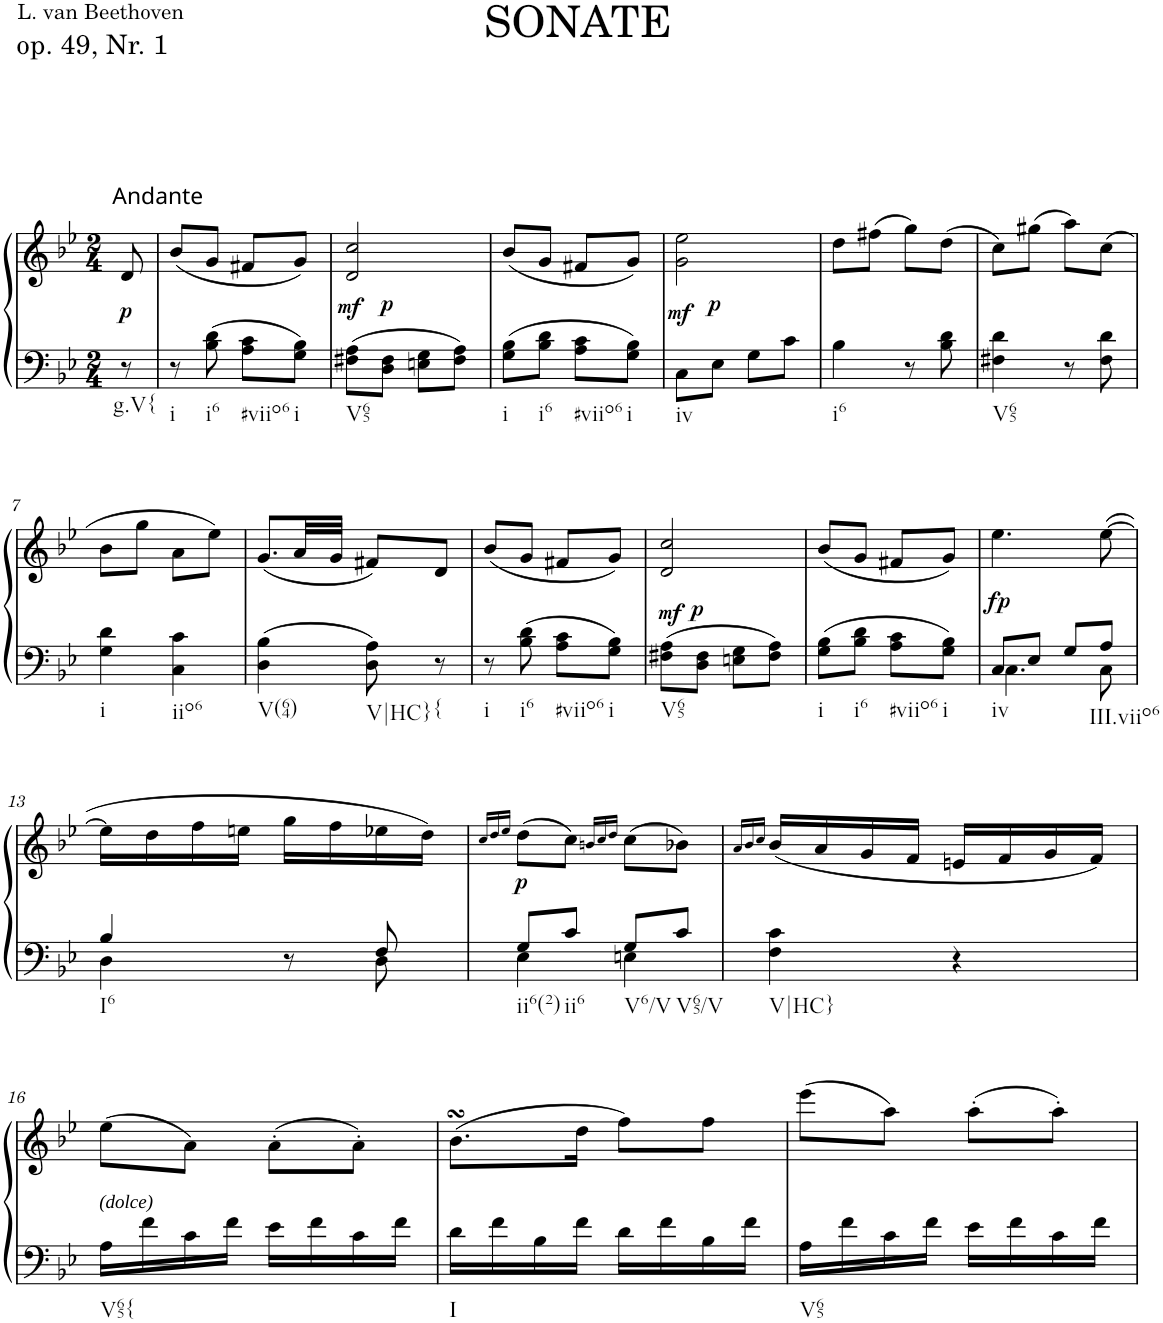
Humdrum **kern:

**kern	**kern	**dynam
*part1	*part1	*part1
*staff2	*staff1	*staff1/2
*I"Klavier linke Hand	*	*
*clefF4	*clefG2	*
*k[b-e-]	*k[b-e-]	*
*M2/4	*M2/4	*
=	=	=
!	!LO:TX:a:t=Andante	!
!LO:TX:b:t=g.V{	!	!
!	!	!LO:DY:b
8r	8d/	p
=1	=1	=1
!LO:TX:b:t=i	!	!
8r	(8b-/L	.
!LO:TX:b:t=i6	!	!
8B-\ 8d\	8g/J	.
!LO:TX:b:t=#viio6	!	!
8A\ 8c\L	8f#X/L	.
!LO:TX:b:t=i	!	!
8G\ 8B-\J	8g/J)	.
=2	=2	=2
!LO:TX:b:t=V65	!	!
!	!	!LO:DY:b
*	*^	*
8F#X\ 8A\L	2d/ 2cc/	8ryy	mf
!	!	!	!LO:DY:b
8D\ 8F#\J	.	4.ryy	p
8En\ 8G\L	.	.	.
8F#\ 8A\J	.	.	.
=3	=3	=3	=3
!LO:TX:b:t=i	!	!	!
*	*v	*v	*
8G\ 8B-\L	(8b-/L	.
!LO:TX:b:t=i6	!	!
8B-\ 8d\J	8g/J	.
!LO:TX:b:t=#viio6	!	!
8A\ 8c\L	8f#X/L	.
!LO:TX:b:t=i	!	!
8G\ 8B-\J	8g/J)	.
=4	=4	=4
!LO:TX:b:t=iv	!	!
!	!	!LO:DY:b
*	*^	*
8C\L	2g\ 2ee-\	8ryy	mf
!	!	!	!LO:DY:b
8E-\J	.	4.ryy	p
8G\L	.	.	.
8c\J	.	.	.
=5	=5	=5	=5
!LO:TX:b:t=i6	!	!	!
*	*v	*v	*
4B-\	8dd\L	.
.	(8ff#X\J	.
8r	8gg\L)	.
8B-\ 8d\	(8dd\J	.
=6	=6	=6
!LO:TX:b:t=V65	!	!
4F#X\ 4d\	8cc\L)	.
.	(8gg#X\J	.
8r	8aa\L)	.
8F#\ 8d\	(8cc\J	.
!!LO:LB:g=z
=7	=7	=7
!LO:TX:b:t=i	!	!
4G\ 4d\	8b-\L	.
.	8gg\J	.
!LO:TX:b:t=iio6	!	!
4C\ 4c\	8a\L	.
.	8ee-\J)	.
=8	=8	=8
!LO:TX:b:t=V(64)	!	!
4D\ 4B-\	(8.g/L	.
.	32a/LL	.
.	32g/JJJ	.
!LO:TX:b:t=V|HC}	!	!
8D\ 8A\	8f#X/L)	.
!LO:TX:b:t={	!	!
8r	8d/J	.
=9	=9	=9
!LO:TX:b:t=i	!	!
8r	(8b-/L	.
!LO:TX:b:t=i6	!	!
8B-\ 8d\	8g/J	.
!LO:TX:b:t=#viio6	!	!
8A\ 8c\L	8f#X/L	.
!LO:TX:b:t=i	!	!
8G\ 8B-\J	8g/J)	.
=10	=10	=10
!LO:TX:b:t=V65	!	!
!	!	!LO:DY:a=2
8F#X\ 8A\L	2d/ 2cc/	mf
!	!	!LO:DY:a=2
8D\ 8F#\J	.	p
8En\ 8G\L	.	.
8F#\ 8A\J	.	.
=11	=11	=11
!LO:TX:b:t=i	!	!
8G\ 8B-\L	(8b-/L	.
!LO:TX:b:t=i6	!	!
8B-\ 8d\J	8g/J	.
!LO:TX:b:t=#viio6	!	!
8A\ 8c\L	8f#X/L	.
!LO:TX:b:t=i	!	!
8G\ 8B-\J	8g/J)	.
=12	=12	=12
*^	*	*
!LO:TX:b:t=iv	!	!	!
!	!	!	!LO:DY:b
8C/L	4.C\	4.ee-\	fp
8E-/J	.	.	.
8G/L	.	.	.
!LO:TX:b:t=III.viio6	!	!	!
8A/J	8C\	([8ee-\	.
!!LO:LB:g=z
=13	=13	=13	=13
!LO:TX:b:t=I6	!	!	!
4B-/	4D\	16ee-\LL]	.
.	.	16dd\	.
.	.	16ff\	.
.	.	16een\JJ	.
8r	8ryy	16gg\LL	.
.	.	16ff\	.
8F/	8D\	16ee-X\	.
.	.	16dd\JJ)	.
=14	=14	=14	=14
.	.	16qcc/LL	.
.	.	16qdd/	.
.	.	16qee-/JJ	.
!LO:TX:b:t=ii6(2)	!	!	!
!	!	!	!LO:DY:b
8G/L	4E-\	(8dd\L	p
!LO:TX:b:t=ii6	!	!	!
8c/J	.	8cc\J)	.
.	.	16qbn/LL	.
.	.	16qcc/	.
.	.	16qdd/JJ	.
!LO:TX:b:t=V6/V	!	!	!
8G/L	4En\	(8cc\L	.
!LO:TX:b:t=V65/V	!	!	!
8c/J	.	8b-X\J)	.
*v	*v	*	*
=15	=15	=15
.	16qa/LL	.
.	16qb-/	.
.	16qcc/JJ	.
!LO:TX:b:t=V|HC}	!	!
4F\ 4c\	(16b-/LL	.
.	16a/	.
.	16g/	.
.	16f/JJ	.
4r	16en/LL	.
.	16f/	.
.	16g/	.
.	16f/JJ)	.
!!LO:LB:g=z
=16	=16	=16
*^	*	*
!	!	!LO:TX:b:i:t=(dolce)	!
!LO:TX:b:t=V65{	!	!	!
2ryy	16A\LL	(8ee-\L	.
.	16f\	.	.
.	16c\	8a\J)	.
.	16f\JJ	.	.
.	16e-\LL	(8a'\L	.
.	16f\	.	.
.	16c\	8a'\J)	.
.	16f\JJ	.	.
=17	=17	=17	=17
!LO:TX:b:t=I	!	!	!
*v	*v	*	*
16d\LL	(8.b-sSSs\L	.
16f\	.	.
16B-\	.	.
16f\JJ	16dd\Jk	.
16d\LL	8ff\L)	.
16f\	.	.
16B-\	8ff\J	.
16f\JJ	.	.
=18	=18	=18
!LO:TX:b:t=V65	!	!
16A\LL	(8eee-\L	.
16f\	.	.
16c\	8aa\J)	.
16f\JJ	.	.
16e-\LL	(8aa'\L	.
16f\	.	.
16c\	8aa'\J)	.
16f\JJ	.	.
=	=	=
*-	*-	*-
